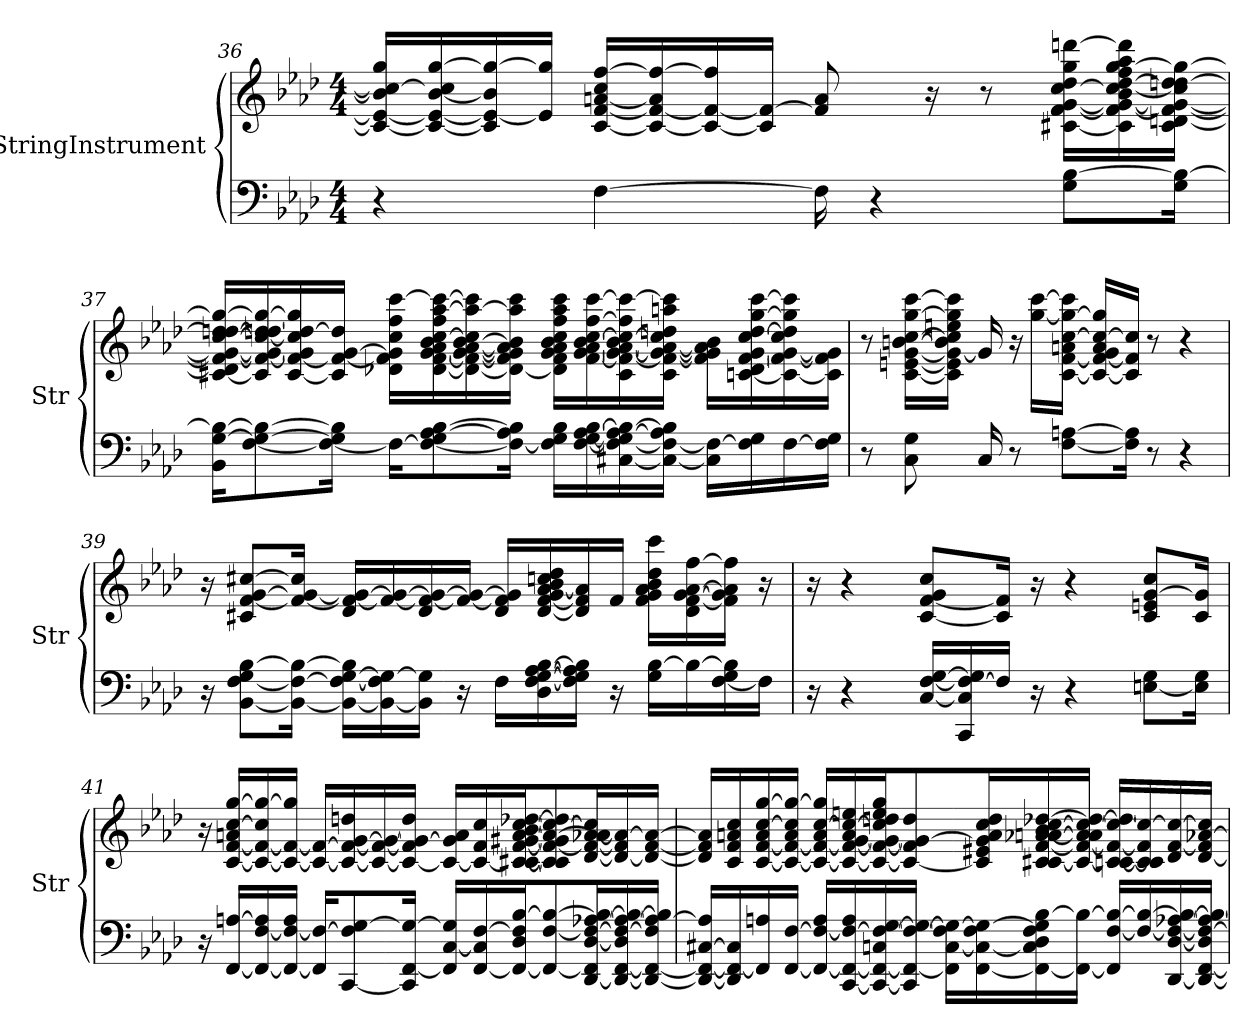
**kern	**kern
*part2	*part1
*staff2	*staff1
*I"StringInstrument	*I"StringInstrument
*I'Str	*I'Str
!!LO:LB:g=z
*clefF4	*clefG2
*k[b-e-a-d-]	*k[b-e-a-d-]
*M4/4	*M4/4
=36	=36
4r	16c/_ 16e/_ 16b-/] 16cc/_ 16gg/LL
.	16c/_ 16e/_ [16b-/ 16cc/] [16gg/
.	16c/] 16e/_ 16b-/] 16gg/_
.	16e/] 16gg/]JJ
[4F\	[16c/ [16f/ [16an/ 16cc/ [16ff/LL
.	16c/_ 16f/_ 16a/] 16ff/_
.	16c/_ 16f/_ 16ff/]
.	16c/] 16f/_JJ
16F\]	8f/] 8a/
4r	.
.	16r
.	8r
8G\ [8B-\L	[16c#X\ [16f\ [16g\ [16cc\ 16dd-\ 16gg\ [16dddn\LL
.	16c#\] 16f\_ 16g\_ 16b-\ 16cc\_ [16dd-\ 16ff\ [16gg\ 16aa-\ 16ddd\]
16G\ 16B-\_Jk	16c#\ [16dn\ 16f\_ 16g\_ 16cc\] 16dd-\_ 16ddn\ 16gg\_JJ
!!LO:LB:g=z
=37	=37
16BB-\ [16G\ 16B-\_KL	[16c#X/ 16d/] 16f/_ 16g/_ [16cc/ 16dd-/_ 16ddn/ 16gg/_LL
[8F\ 8G\_ 8B-\_	16c#/] 16f/_ 16g/_ 16cc/_ 16dd-/_ 16ddn/ 16gg/_
.	[16c#/ 16f/_ 16g/] 16cc/] 16dd-/_ 16gg/]
16F\_ 16G\] 16B-\]Jk	16c#/] 16f/_ [16g/ 16dd-/]JJ
16F\KL_	16d-X\ 16f\] 16g\] 16cc\ 16ff\ [16ccc\LL
8F\_ 8G\ [8A-\ [8B-\	[16d-\ [16f\ [16g\ 16a-\ 16b-\ [16cc\ 16ff\ [16aa-\ 16ccc\_
.	16d-\_ 16f\_ 16g\_ [16a-\ [16b-\ 16cc\] 16aa-\_ 16ccc\]
16F\_ 16A-\] 16B-\]Jk	16d-\_ 16f\] 16g\] 16a-\] 16b-\] 16aa-\] 16ccc\JJ
16F\] 16G\ 16B-\LL	16d-\] 16f\ 16g\ 16a-\ 16b-\ 16cc\ 16ff\ 16aa-\ 16ccc\LL
[16F\ [16G\ [16A-\ [16B-\	[16f\ [16g\ [16a-\ [16b-\ [16cc\ [16ff\ [16ccc\
[16C#X\ 16F\_ 16G\] 16A-\_ 16B-\_	16c#\ 16f\_ 16g\_ 16a-\_ 16b-\] 16cc\_ 16ff\] 16ccc\_
16C#\_ 16F\_ 16A-\] 16B-\]JJ	16c#\ 16f\_ 16g\_ 16a-\_ 16cc\] 16ddn\ 16aan\ 16ccc\]JJ
16C#\] 16F\_LL	16f\] 16g\] 16a-\] 16b-\LL
16F\] 16G\	[16cn\ 16d-\ [16f\ [16g\ [16cc\ [16dd\ [16gg\ [16ccc\
[16F\	16c\_ 16f\_ 16g\_ 16cc\] 16dd\] 16gg\] 16ccc\]
16F\] 16G\JJ	16c\] 16f\] 16g\]JJ
!!LO:PB:g=z
=38	=38
8r	8r
8C\ 8G\	[16c\ [16en\ [16g\ [16bn\ [16cc\ [16gg\ [16ccc\LL
.	16c\] 16e\] 16g\_ 16b\] 16cc\] 16een\ 16gg\] 16ccc\]JJ
16C/	16g/]
8r	16r
.	[16gg\ [16ccc\LL
[8F\ [8An\L	[16c\ [16f\ 16an\ [16cc\ 16gg\_ 16ccc\]JJ
.	16c/_ 16f/_ 16g/ 16a/ 16cc/_ 16gg/]LL
16F\] 16A\]Jk	16c/] 16f/] 16cc/]JJ
8r	8r
4r	4r
=39	=39
16r	16r
[8BB-\ [8F\ 8G\ [8B-\L	8c#X/ [8f/ [8g/ [8cc#X/L
16BB-\_ 16F\_ 16B-\_Jk	16f/_ 16g/_ 16cc#/]Jk
16BB-\_ 16F\_ [16G\ 16B-\]LL	16d-/ 16f/_ 16g/_LL
16BB-\_ 16F\] 16G\_	16f/_ 16g/_
16BB-\] 16G\]JJ	16d-/ 16f/_ 16g/_
16r	16f/_ 16g/_JJ
16F\LL	16d-/ 16f/] 16g/]LL
16D-\ [16F\ [16G\ [16A-\ [16B-\	[16d-/ [16f/ 16g/ [16a-/ 16b-/ 16ccn/ 16dd-/
16F\] 16G\] 16A-\] 16B-\]JJ	16d-/] 16f/] 16a-/]
16r	16f/JJ
16G\ [16B-\LL	16f\ 16g\ 16a-\ 16b-\ 16dd-\ 16ccc\LL
16B-\_	16d-\ [16f\ [16g\ [16a-\ [16ff\
[16F\ 16G\ 16B-\]	16f\] 16g\] 16a-\] 16ff\]JJ
16F\JJ]	16r
!!LO:LB:g=z
=40	=40
16r	16r
4r	4r
[16C/ [16F/ [16G/LL	[8c/ [8f/ 8g/ 8cc/L
16CC/ 16C/] 16F/_ 16G/]	.
16F/JJ]	16c/] 16f/]Jk
16r	16r
4r	4r
[8En\ 8G\L	8c/ 8en/ [8g/ 8cc/L
16E\] 16G\Jk	16c/ 16g/]Jk
=41	=41
16r	16r
[16FF/ [16An/LL	[16c/ [16f/ 16an/ [16cc/ [16gg/LL
16FF/_ [16F/ 16A/]	16c/_ 16f/_ 16cc/] 16gg/_
16FF/_ 16F/_ 16A/JJ	16c/_ 16f/_ 16gg/]JJ
16FF/] 16F/_KL	16c/_ 16f/_LL
[8CC/ 8F/] [8G/	16c/_ 16f/_ [16g/ 16ddn/
.	16c/_ 16f/_ 16g/_
16CC/] [16FF/ 16G/_Jk	16c/_ 16f/] 16g/_ 16dd/JJ
16FF/] [16C/ 16G/]LL	16c/_ 16g/] 16a/LL
[16FF/ 16C/] [16F/	16c/_ 16f/ 16cc/
16FF/_ 16D-/ 16F/] [16B-/J	16c/_ [16c#X/ [16f/ [16g#X/ [16a/ 16b-/ [16cc/ [16dd-X/J
8FF/_ [8F/ 8B-/_	8c/] 8c#/] 8f/_ 8g#/] 8a/_ 8cc/_ 8dd-/]
[16DD-/ 16FF/] [16D-/ 16F/_ [16A-X/ 16B-/_L	[16d-/ 16f/_ [16a-X/ 16a/] 16cc/]L
16DD-/_ [16FF/ 16D-/] 16F/_ 16A-/_ 16B-/_	16d-/_ 16f/] 16a-/_
16DD-/_ 16FF/_ 16F/] 16A-/_ 16B-/]JJ	16d-/_ [16f/ 16a-/_JJ
!!LO:LB:g=z
=42	=42
16DD-/_ 16FF/_ [16C#X/ 16A-/]LL	16d-/] 16f/] 16a-/]LL
16DD-/] 16FF/_ 16C#/]	16c/ 16f/ 16an/ 16cc/
16FF/] 16An/	[16c/ [16f/ 16a/ [16cc/ [16gg/
[16FF/ [16F/JJ	16c/_ 16f/_ 16a/ 16cc/] 16gg/_JJ
16FF/_ 16F/_ 16A/LL	16c/_ 16f/_ 16a/ [16cc/ 16gg/]LL
[16CC/ 16FF/_ 16F/_ 16A/	16c/_ 16f/_ [16g/ 16a/ 16cc/_ 16een/
16CC/_ 16FF/_ 16Cn/ 16F/_ [16G/	16c/_ 16f/_ 16g/_ 16cc/] 16ddn/ 16ee/ 16gg/J
16CC/] 16FF/_ 16F/_ 16G/_JJ	8c/_ 8f/] 8g/_ 8dd/
16FF\] [16C\ 16F\] 16G\_LL	.
[16FF\ 16C\_ 16F\ 16G\_	16c/] 16e#X/ 16g/] 16a/ 16cc/ 16dd/L
16FF\_ 16C\] 16D-\ 16F\ 16G\] [16B-\	16c/ [16c#X/ [16f/ [16a-X/ [16an/ 16b-/ [16cc/ [16dd-X/
16FF\_ 16B-\_JJ	16c#/_ 16f/_ 16a-/] 16a/] 16cc/_ 16dd-/_JJ
16FF/] [16F/ 16B-/_LL	[16cn/ 16c#/_ 16f/_ 16cc/_ 16dd-/]LL
16F/_ 16B-/_	16c/] 16c#/] 16f/] 16cc/_
[16DD-/ [16D-/ 16F/_ [16A-X/ 16B-/_	16d-/ [16f/ 16cc/_
16DD-/_ [16FF/ 16D-/] 16F/_ 16A-/_ 16B-/]JJ	[16d-/ 16f/] [16a-X/ 16cc/]JJ
=	=
*-	*-
